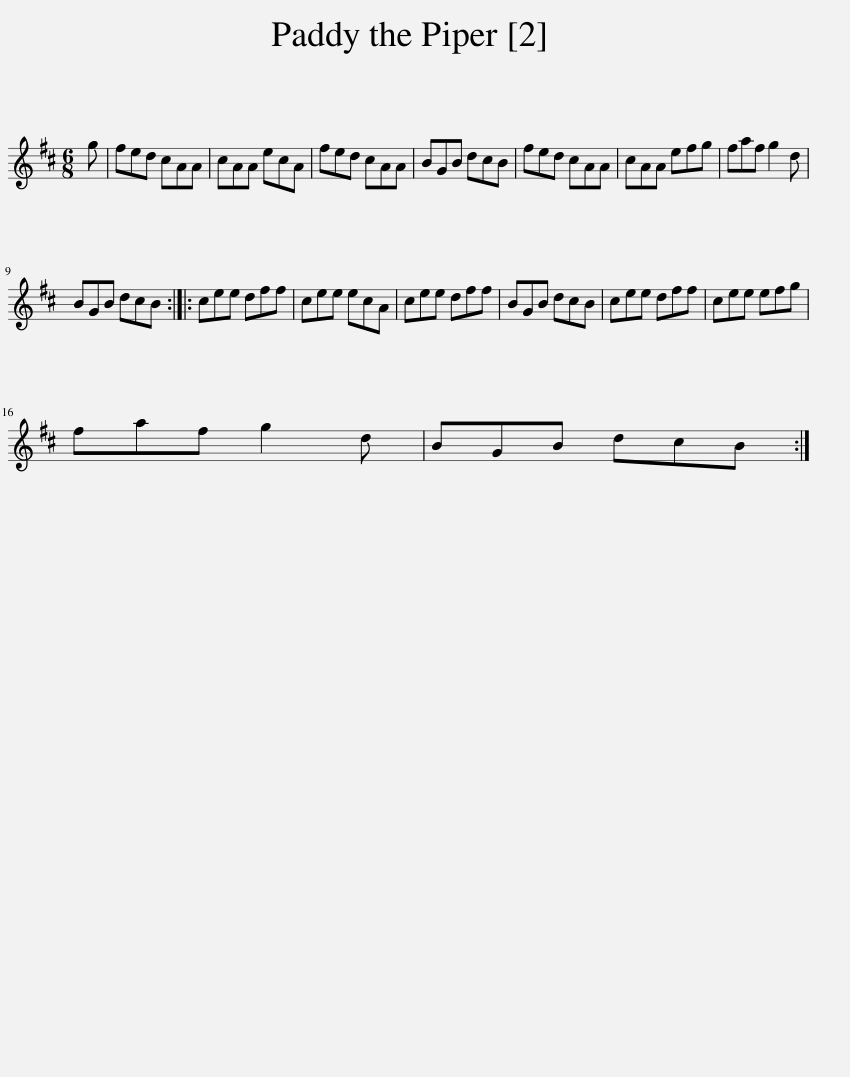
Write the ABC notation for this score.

X:1
L:1/8
M:6/8
I:linebreak $
K:D
V:1 treble
V:1
 g | fed cAA | cAA ecA | fed cAA | BGB dcB | %5
 fed cAA | cAA efg | faf g2 d |$ BGB dcB :: cee dff | %10
 cee ecA | cee dff | BGB dcB | cee dff | cee efg |$ %15
 faf g2 d | BGB dcB :| %17
